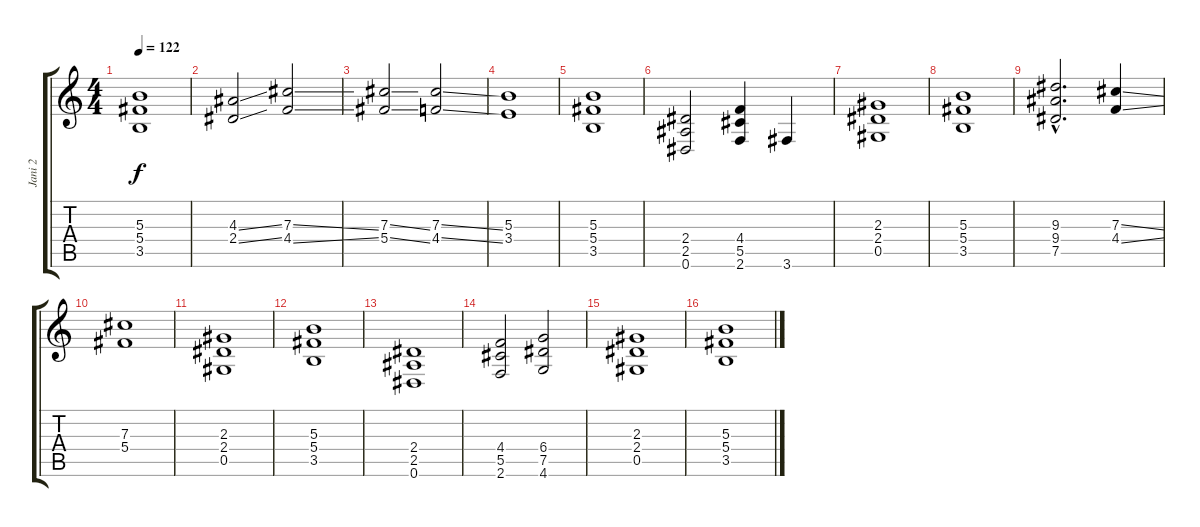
\track ("Jani 2" "Jani 2") {instrument distortionguitar}
\staff {score tabs}
\tuning (Eb4 Bb3 Gb3 Db3 Ab2 Eb2) {hide}
\ts (4 4)
\tempo 122
\clef g2
\ks c
(5.3 5.4 3.5).1{dy f} |
(4.3{ss} 2.4{ss}).2 (7.3{ss} 4.4{ss}).2 |
(7.3{ss} 5.4{ss}).2 (7.3{ss} 4.4{ss}).2 |
(5.3 3.4).1 |
(5.3 5.4 3.5).1 |
(2.4 2.5 0.6).2 (4.4 5.5 2.6).4 3.6.4 |
(2.3 2.4 0.5).1 |
(5.3 5.4 3.5).1 |
(9.3{hac} 9.4{hac} 7.5{hac}).2{d} (7.3{ss} 4.4{ss}).4 |
(7.3 5.4).1 |
(2.3 2.4 0.5).1 |
(5.3 5.4 3.5).1 |
(2.4 2.5 0.6).1 |
(4.4 5.5 2.6).2 (6.4 7.5 4.6).2 |
(2.3 2.4 0.5).1 |
(5.3 5.4 3.5).1
